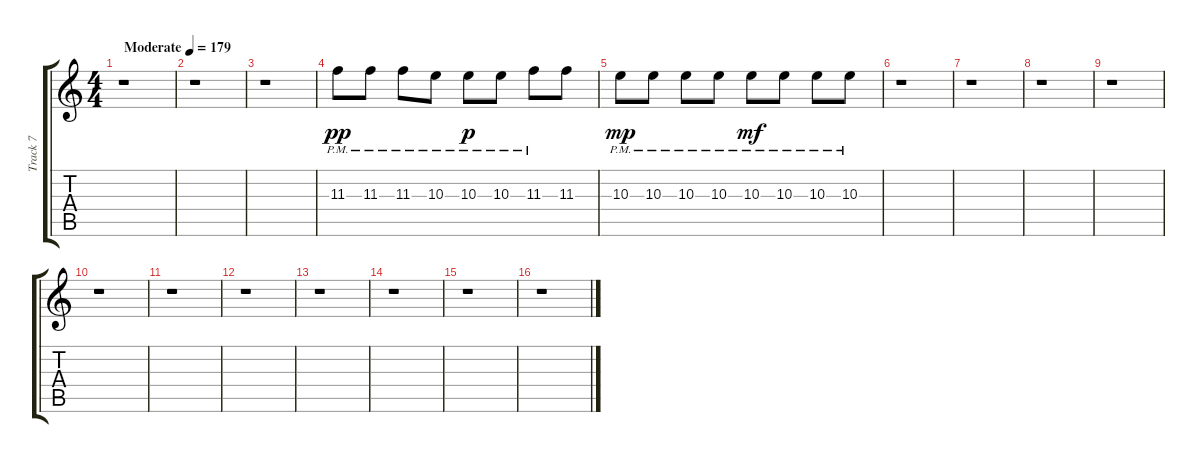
\track ("Track 7" "Track 7") {instrument overdrivenguitar}
\staff {score tabs}
\tuning (Eb4 Bb3 Gb3 Db3 Ab2 Eb2) {hide}
\ts (4 4)
\tempo (179 "Moderate")
\clef g2
\ks c
r.1{dy pp instrument overdrivenguitar} |
r.1 |
r.1 |
11.3{pm}.8 11.3{pm}.8 11.3{pm}.8 10.3{pm}.8 10.3{pm}.8{dy p} 10.3{pm}.8 11.3{pm}.8 11.3.8 |
10.3{pm}.8{dy mp} 10.3{pm}.8 10.3{pm}.8 10.3{pm}.8 10.3{pm}.8{dy mf} 10.3{pm}.8 10.3{pm}.8 10.3{pm}.8 |
r.1 |
r.1 |
r.1 |
r.1 |
r.1 |
r.1 |
r.1 |
r.1 |
r.1 |
r.1 |
r.1
